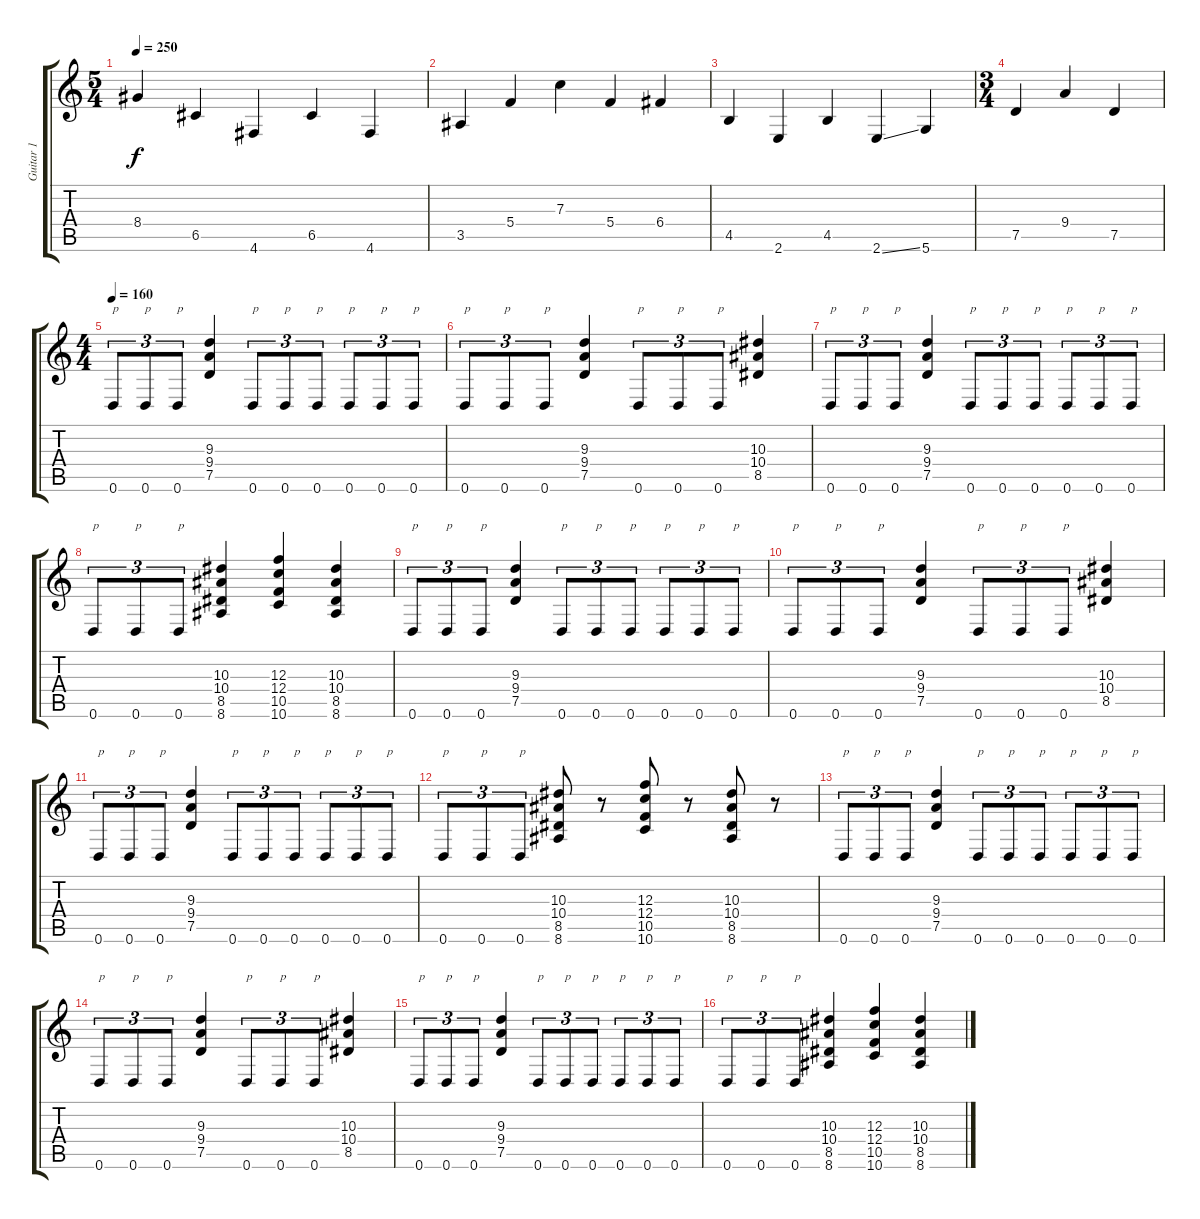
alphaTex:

\track ("Guitar 1" "Guitar 1") {instrument distortionguitar}
\staff {score tabs}
\tuning (D4 A3 F3 C3 G2 D2) {hide}
\ts (5 4)
\tempo 250
\clef g2
\ks c
8.4.4{dy f} 6.5.4 4.6.4 6.5.4 4.6.4 |
3.5.4 5.4.4 7.3.4 5.4.4 6.4.4 |
4.5.4 2.6.4 4.5.4 2.6{ss}.4 5.6.4 |
\ts (3 4)
7.5.4 9.4.4 7.5.4 |
\ts (4 4)
\tempo 160
0.6.8{tu (3 2) txt "p"} 0.6.8{tu (3 2) txt "p"} 0.6.8{tu (3 2) txt "p"} (9.3 9.4 7.5).4 0.6.8{tu (3 2) txt "p"} 0.6.8{tu (3 2) txt "p"} 0.6.8{tu (3 2) txt "p"} 0.6.8{tu (3 2) txt "p"} 0.6.8{tu (3 2) txt "p"} 0.6.8{tu (3 2) txt "p"} |
0.6.8{tu (3 2) txt "p"} 0.6.8{tu (3 2) txt "p"} 0.6.8{tu (3 2) txt "p"} (9.3 9.4 7.5).4 0.6.8{tu (3 2) txt "p"} 0.6.8{tu (3 2) txt "p"} 0.6.8{tu (3 2) txt "p"} (10.3 10.4 8.5).4 |
0.6.8{tu (3 2) txt "p"} 0.6.8{tu (3 2) txt "p"} 0.6.8{tu (3 2) txt "p"} (9.3 9.4 7.5).4 0.6.8{tu (3 2) txt "p"} 0.6.8{tu (3 2) txt "p"} 0.6.8{tu (3 2) txt "p"} 0.6.8{tu (3 2) txt "p"} 0.6.8{tu (3 2) txt "p"} 0.6.8{tu (3 2) txt "p"} |
0.6.8{tu (3 2) txt "p"} 0.6.8{tu (3 2) txt "p"} 0.6.8{tu (3 2) txt "p"} (10.3 10.4 8.5 8.6).4 (12.3 12.4 10.5 10.6).4 (10.3 10.4 8.5 8.6).4 |
0.6.8{tu (3 2) txt "p"} 0.6.8{tu (3 2) txt "p"} 0.6.8{tu (3 2) txt "p"} (9.3 9.4 7.5).4 0.6.8{tu (3 2) txt "p"} 0.6.8{tu (3 2) txt "p"} 0.6.8{tu (3 2) txt "p"} 0.6.8{tu (3 2) txt "p"} 0.6.8{tu (3 2) txt "p"} 0.6.8{tu (3 2) txt "p"} |
0.6.8{tu (3 2) txt "p"} 0.6.8{tu (3 2) txt "p"} 0.6.8{tu (3 2) txt "p"} (9.3 9.4 7.5).4 0.6.8{tu (3 2) txt "p"} 0.6.8{tu (3 2) txt "p"} 0.6.8{tu (3 2) txt "p"} (10.3 10.4 8.5).4 |
0.6.8{tu (3 2) txt "p"} 0.6.8{tu (3 2) txt "p"} 0.6.8{tu (3 2) txt "p"} (9.3 9.4 7.5).4 0.6.8{tu (3 2) txt "p"} 0.6.8{tu (3 2) txt "p"} 0.6.8{tu (3 2) txt "p"} 0.6.8{tu (3 2) txt "p"} 0.6.8{tu (3 2) txt "p"} 0.6.8{tu (3 2) txt "p"} |
0.6.8{tu (3 2) txt "p"} 0.6.8{tu (3 2) txt "p"} 0.6.8{tu (3 2) txt "p"} (10.3 10.4 8.5 8.6).8 r.8 (12.3 12.4 10.5 10.6).8 r.8 (10.3 10.4 8.5 8.6).8 r.8 |
0.6.8{tu (3 2) txt "p"} 0.6.8{tu (3 2) txt "p"} 0.6.8{tu (3 2) txt "p"} (9.3 9.4 7.5).4 0.6.8{tu (3 2) txt "p"} 0.6.8{tu (3 2) txt "p"} 0.6.8{tu (3 2) txt "p"} 0.6.8{tu (3 2) txt "p"} 0.6.8{tu (3 2) txt "p"} 0.6.8{tu (3 2) txt "p"} |
0.6.8{tu (3 2) txt "p"} 0.6.8{tu (3 2) txt "p"} 0.6.8{tu (3 2) txt "p"} (9.3 9.4 7.5).4 0.6.8{tu (3 2) txt "p"} 0.6.8{tu (3 2) txt "p"} 0.6.8{tu (3 2) txt "p"} (10.3 10.4 8.5).4 |
0.6.8{tu (3 2) txt "p"} 0.6.8{tu (3 2) txt "p"} 0.6.8{tu (3 2) txt "p"} (9.3 9.4 7.5).4 0.6.8{tu (3 2) txt "p"} 0.6.8{tu (3 2) txt "p"} 0.6.8{tu (3 2) txt "p"} 0.6.8{tu (3 2) txt "p"} 0.6.8{tu (3 2) txt "p"} 0.6.8{tu (3 2) txt "p"} |
0.6.8{tu (3 2) txt "p"} 0.6.8{tu (3 2) txt "p"} 0.6.8{tu (3 2) txt "p"} (10.3 10.4 8.5 8.6).4 (12.3 12.4 10.5 10.6).4 (10.3 10.4 8.5 8.6).4
